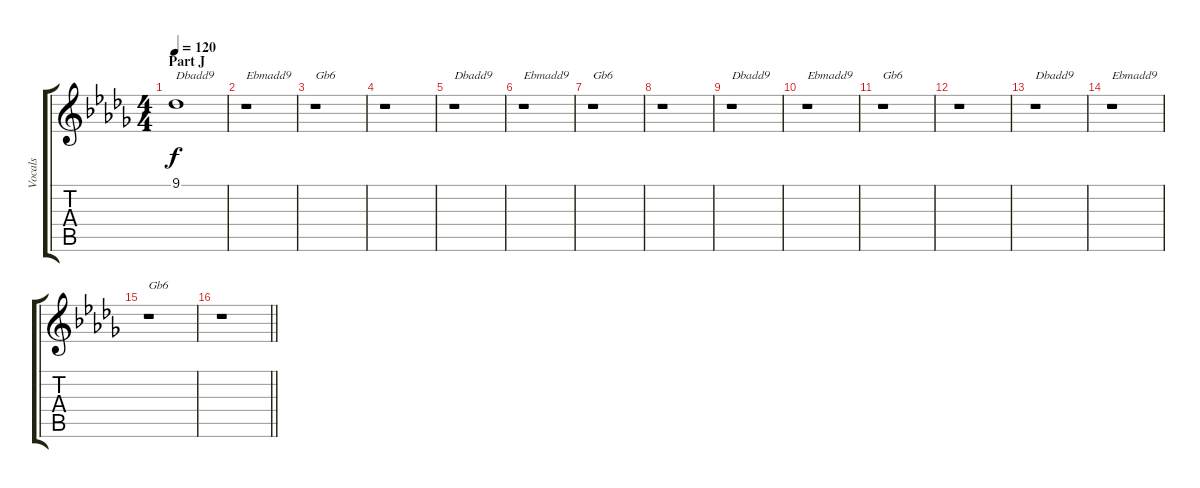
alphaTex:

\track ("Vocals" "Vocals") {instrument trumpet}
\staff {score tabs}
\tuning (E4 B3 G3 D3 A2 E2) {hide}
\ts (4 4)
\section ("" "Part J")
\tempo 120
\clef g2
\ks db
9.1.1{txt "Dbadd9" dy f} |
r.1{txt "Ebmadd9"} |
r.1{txt "Gb6"} |
r.1 |
r.1{txt "Dbadd9"} |
r.1{txt "Ebmadd9"} |
r.1{txt "Gb6"} |
r.1 |
r.1{txt "Dbadd9"} |
r.1{txt "Ebmadd9"} |
r.1{txt "Gb6"} |
r.1 |
r.1{txt "Dbadd9"} |
r.1{txt "Ebmadd9"} |
r.1{txt "Gb6"} |
\barLineRight lightlight
r.1
